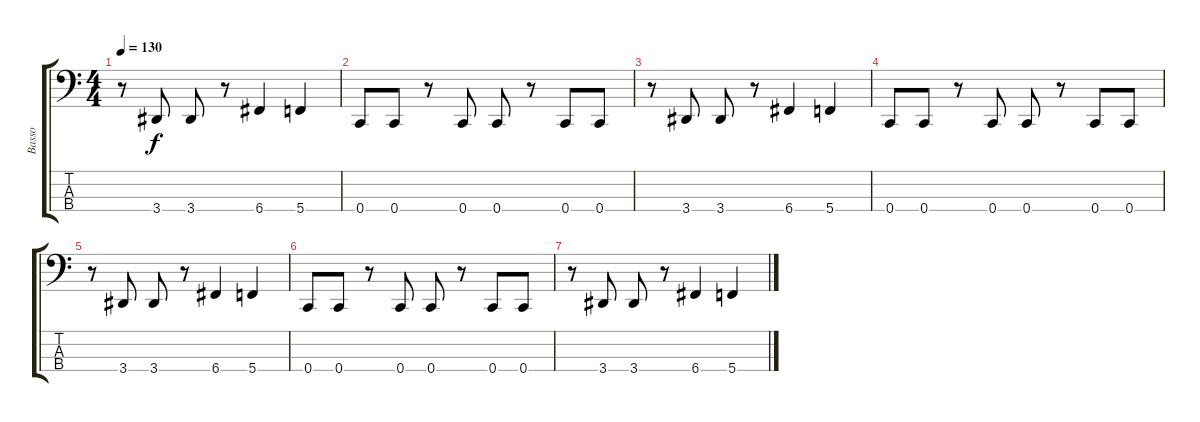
\track ("Basso" "Basso") {instrument electricbassfinger}
\staff {score tabs}
\tuning (Eb2 Bb1 F1 C1) {hide}
\ts (4 4)
\tempo 130
\clef f4
\ks c
r.8{dy f} 3.4.8 3.4.8 r.8 6.4.4 5.4.4 |
0.4.8 0.4.8 r.8 0.4.8 0.4.8 r.8 0.4.8 0.4.8 |
r.8 3.4.8 3.4.8 r.8 6.4.4 5.4.4 |
0.4.8 0.4.8 r.8 0.4.8 0.4.8 r.8 0.4.8 0.4.8 |
r.8 3.4.8 3.4.8 r.8 6.4.4 5.4.4 |
0.4.8 0.4.8 r.8 0.4.8 0.4.8 r.8 0.4.8 0.4.8 |
r.8 3.4.8 3.4.8 r.8 6.4.4 5.4.4
